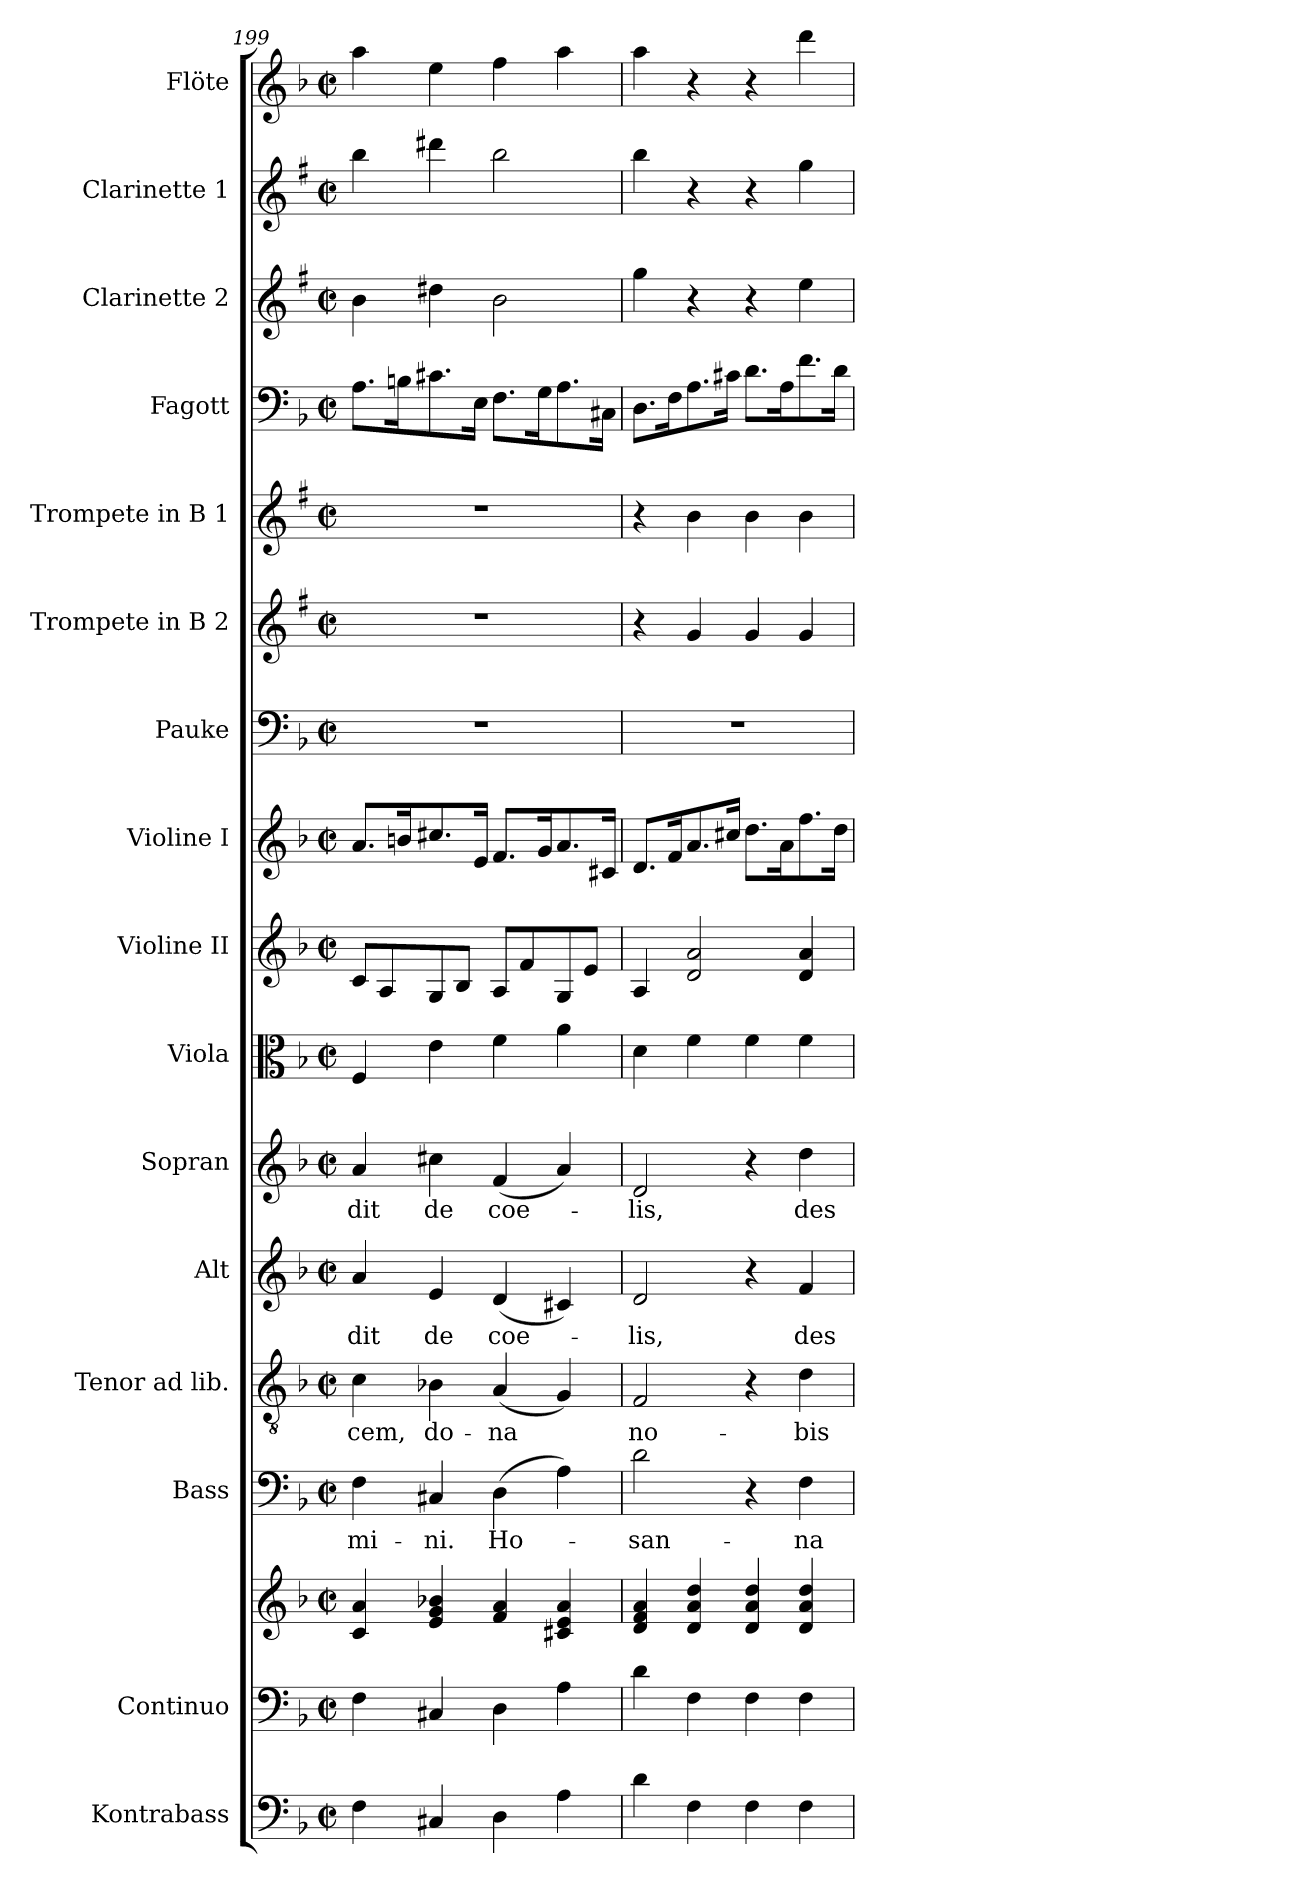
**kern	**kern	**kern	**kern	**text	**kern	**text	**kern	**text	**kern	**text	**kern	**kern	**kern	**kern	**kern	**kern	**kern	**kern	**kern	**kern
*part16	*part15	*part15	*part14	*part14	*part13	*part13	*part12	*part12	*part11	*part11	*part10	*part9	*part8	*part7	*part6	*part5	*part4	*part3	*part2	*part1
*staff17	*staff16	*staff15	*staff14	*staff14	*staff13	*staff13	*staff12	*staff12	*staff11	*staff11	*staff10	*staff9	*staff8	*staff7	*staff6	*staff5	*staff4	*staff3	*staff2	*staff1
*I"Kontrabass	*I"Continuo	*	*I"Bass	*	*I"Tenor ad lib.	*	*I"Alt	*	*I"Sopran	*	*I"Viola	*I"Violine II	*I"Violine I	*I"Pauke	*I"Trompete in B 2	*I"Trompete in B 1	*I"Fagott	*I"Clarinette 2	*I"Clarinette 1	*I"Flöte
*I'Kb.	*I'cont.	*	*I'B	*	*I'T	*	*I'A	*	*I'S	*	*I'Vla.	*I'Vl. II	*I'Vl. I	*I'Pk.	*	*	*I'Fg.	*I'Cl. 2	*I'Cl. 1	*I'Fl.
*clefF4	*clefF4	*clefG2	*clefF4	*	*clefGv2	*	*clefG2	*	*clefG2	*	*clefC3	*clefG2	*clefG2	*clefF4	*clefG2	*clefG2	*clefF4	*clefG2	*clefG2	*clefG2
*ITrd7c12	*	*	*	*	*	*	*	*	*	*	*	*	*	*	*ITrd1c2	*ITrd1c2	*	*ITrd1c2	*ITrd1c2	*
*k[b-]	*k[b-]	*k[b-]	*k[b-]	*	*k[b-]	*	*k[b-]	*	*k[b-]	*	*k[b-]	*k[b-]	*k[b-]	*k[b-]	*k[b-]	*k[b-]	*k[b-]	*k[b-]	*k[b-]	*k[b-]
*F:	*F:	*F:	*F:	*	*F:	*	*F:	*	*F:	*	*F:	*F:	*F:	*F:	*F:	*F:	*F:	*F:	*F:	*F:
*M2/2	*M2/2	*M2/2	*M2/2	*	*M2/2	*	*M2/2	*	*M2/2	*	*M2/2	*M2/2	*M2/2	*M2/2	*M2/2	*M2/2	*M2/2	*M2/2	*M2/2	*M2/2
*met(c|)	*met(c|)	*met(c|)	*met(c|)	*	*met(c|)	*	*met(c|)	*	*met(c|)	*	*met(c|)	*met(c|)	*met(c|)	*met(c|)	*met(c|)	*met(c|)	*met(c|)	*met(c|)	*met(c|)	*met(c|)
=199	=199	=199	=199	=199	=199	=199	=199	=199	=199	=199	=199	=199	=199	=199	=199	=199	=199	=199	=199	=199
!	!	!	!	!LO:LY:b	!	!LO:LY:b	!	!LO:LY:b	!	!LO:LY:b	!	!	!	!	!	!	!	!	!	!
4FF\	4F\	4c/ 4a/	4F\	-mi-	4c\	-cem,	4a/	-dit	4a/	-dit	4F/	8c/L	8.a/L	1r	1r	1r	8.A\L	4a\	4aa\	4aa\
.	.	.	.	.	.	.	.	.	.	.	.	8A/	.	.	.	.	.	.	.	.
.	.	.	.	.	.	.	.	.	.	.	.	.	16bn/k	.	.	.	16Bn\k	.	.	.
!	!	!	!	!LO:LY:b	!	!LO:LY:b	!	!LO:LY:b	!	!LO:LY:b	!	!	!	!	!	!	!	!	!	!
4CC#X/	4C#X/	4e/ 4g/ 4b-X/	4C#X/	-ni.	4B-X\	do-	4e/	de	4cc#X\	de	4e\	8G/	8.cc#X/	.	.	.	8.c#X\	4cc#X\	4ccc#X\	4ee\
.	.	.	.	.	.	.	.	.	.	.	.	8B-/J	.	.	.	.	.	.	.	.
.	.	.	.	.	.	.	.	.	.	.	.	.	16e/Jk	.	.	.	16E\Jk	.	.	.
!	!	!	!	!LO:LY:b	!	!LO:LY:b	!	!LO:LY:b	!	!LO:LY:b	!	!	!	!	!	!	!	!	!	!
4DD\	4D\	4f/ 4a/	(>4D\	Ho-	(<4A/	-na	(<4d/	coe-	(<4f/	coe-	4f\	8A/L	8.f/L	.	.	.	8.F\L	2a\	2aa\	4ff\
.	.	.	.	.	.	.	.	.	.	.	.	8f/	.	.	.	.	.	.	.	.
.	.	.	.	.	.	.	.	.	.	.	.	.	16g/k	.	.	.	16G\k	.	.	.
4AA\	4A\	4c#X/ 4e/ 4a/	4A\)	.	4G/)	.	4c#X/)	.	4a/)	.	4a\	8G/	8.a/	.	.	.	8.A\	.	.	4aa\
.	.	.	.	.	.	.	.	.	.	.	.	8e/J	.	.	.	.	.	.	.	.
.	.	.	.	.	.	.	.	.	.	.	.	.	16c#X/Jk	.	.	.	16C#X\Jk	.	.	.
=200	=200	=200	=200	=200	=200	=200	=200	=200	=200	=200	=200	=200	=200	=200	=200	=200	=200	=200	=200	=200
!	!	!	!	!LO:LY:b	!	!LO:LY:b	!	!LO:LY:b	!	!LO:LY:b	!	!	!	!	!	!	!	!	!	!
4D\	4d\	4d/ 4f/ 4a/	2d\	-san-	2F/	no-	2d/	-lis,	2d/	-lis,	4d\	4A/	8.d/L	1r	4r	4r	8.D\L	4ff\	4aa\	4aa\
.	.	.	.	.	.	.	.	.	.	.	.	.	16f/k	.	.	.	16F\k	.	.	.
4FF\	4F\	4d/ 4a/ 4dd/	.	.	.	.	.	.	.	.	4f\	2d/ 2a/	8.a/	.	4f/	4a\	8.A\	4r	4r	4r
.	.	.	.	.	.	.	.	.	.	.	.	.	16cc#X/Jk	.	.	.	16c#X\Jk	.	.	.
4FF\	4F\	4d/ 4a/ 4dd/	4r	.	4r	.	4r	.	4r	.	4f\	.	8.dd\L	.	4f/	4a\	8.d\L	4r	4r	4r
.	.	.	.	.	.	.	.	.	.	.	.	.	16a\k	.	.	.	16A\k	.	.	.
!	!	!	!	!LO:LY:b	!	!LO:LY:b	!	!LO:LY:b	!	!LO:LY:b	!	!	!	!	!	!	!	!	!	!
4FF\	4F\	4d/ 4a/ 4dd/	4F\	-na	4d\	-bis	4f/	des-	4dd\	des-	4f\	4d/ 4a/	8.ff\	.	4f/	4a\	8.f\	4dd\	4ff\	4ddd\
.	.	.	.	.	.	.	.	.	.	.	.	.	16dd\Jk	.	.	.	16d\Jk	.	.	.
=	=	=	=	=	=	=	=	=	=	=	=	=	=	=	=	=	=	=	=	=
*-	*-	*-	*-	*-	*-	*-	*-	*-	*-	*-	*-	*-	*-	*-	*-	*-	*-	*-	*-	*-
